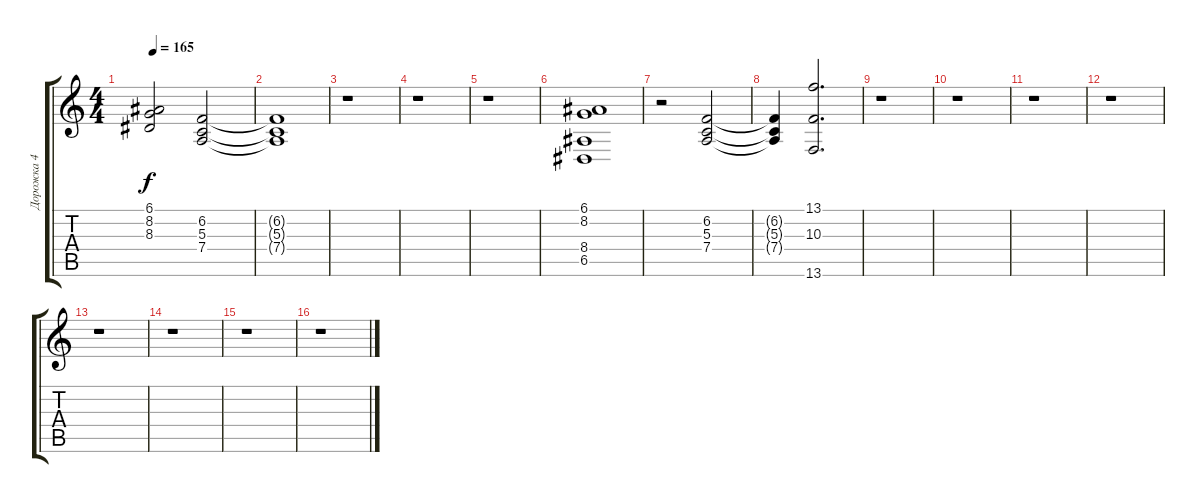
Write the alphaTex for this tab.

\track ("Дорожка 4" "Дорожка 4") {instrument fx6goblins}
\staff {score tabs}
\tuning (E4 B3 G3 D3 A2 E2) {hide}
\ts (4 4)
\tempo 165
\clef g2
\ks c
(6.1{t} 8.2{t} 8.3{t}).2{dy f} (6.2 5.3 7.4).2 |
(6.2{t} 5.3{t} 7.4{t}).1 |
r.1 |
r.1 |
r.1 |
(6.1 8.2 8.4 6.5).1 |
r.2 (6.2 5.3 7.4).2 |
(6.2{t} 5.3{t} 7.4{t}).4 (13.1 10.3 13.6).2{d} |
r.1 |
r.1 |
r.1 |
r.1 |
r.1 |
r.1 |
r.1 |
r.1
